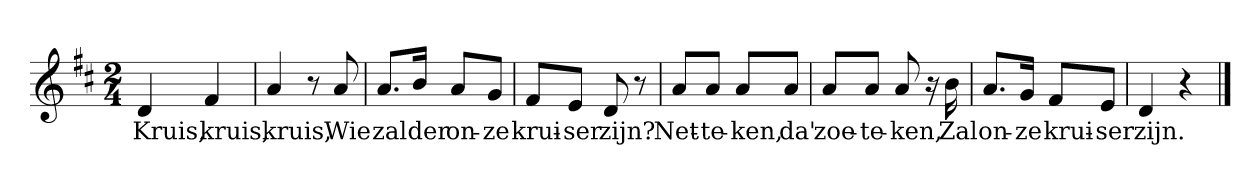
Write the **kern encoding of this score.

**kern	**text
*part1	*part1
*staff1	*staff1
*clefG2	*
*k[f#c#]	*
*D:	*
*M2/4	*
*MM120	*
=1	=1
4d	Kruis,
4f#	kruis,
=2	=2
4a	kruis,
8r	.
8a	Wie
=3	=3
8.a/L	zal
16b/Jk	der
8a/L	on-
8g/J	-ze
=4	=4
8f#/L	krui-
8e/J	-ser
8d	zijn?
8r	.
=5	=5
8a/L	Net-
8a/J	-te-
8a/L	-ken,
8a/J	da'
=6	=6
8a/L	zoe-
8a/J	-te-
8a	-ken,
16r	.
16b	Zal
=7	=7
8.a/L	on-
16g/Jk	-ze
8f#/L	krui-
8e/J	-ser
=8	=8
4d	zijn.
4r	.
==	==
*-	*-
